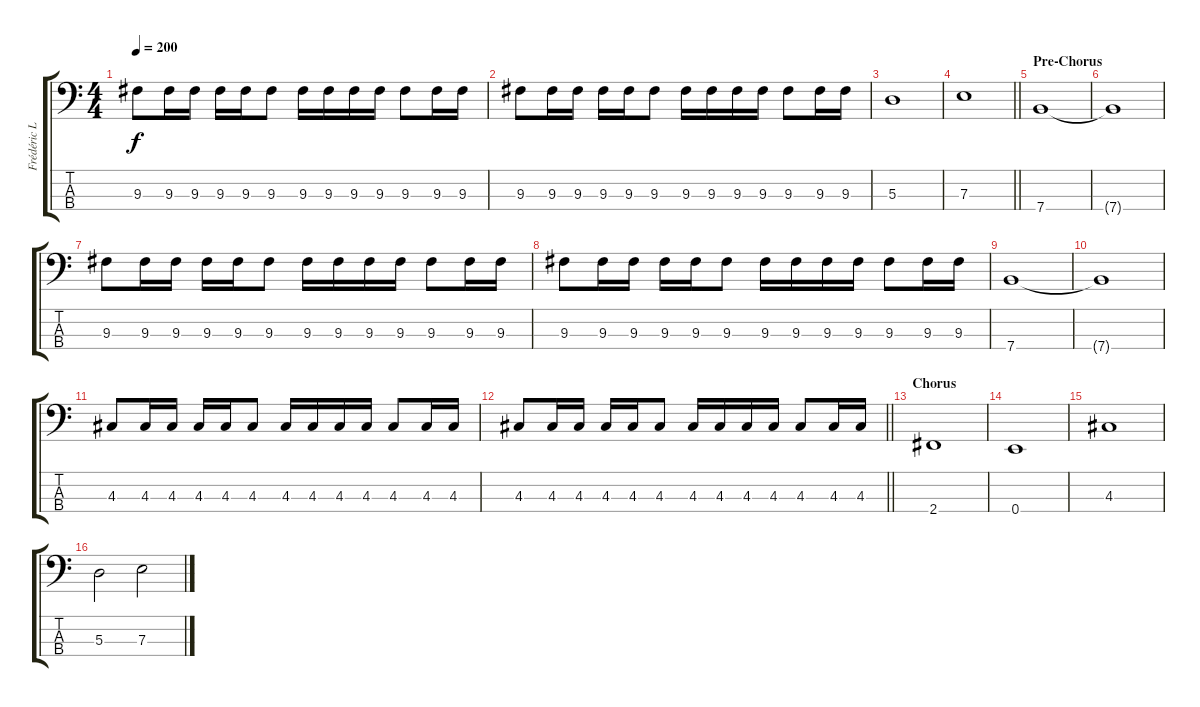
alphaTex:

\track ("Frédéric Leclercq | Bass Gtr." "Frédéric L") {instrument electricbasspick}
\staff {score tabs}
\tuning (G2 D2 A1 E1) {hide}
\ts (4 4)
\tempo 200
\clef f4
\ks c
9.3.8{dy f} 9.3.16 9.3.16 9.3.16 9.3.16 9.3.8 9.3.16 9.3.16 9.3.16 9.3.16 9.3.8 9.3.16 9.3.16 |
9.3.8 9.3.16 9.3.16 9.3.16 9.3.16 9.3.8 9.3.16 9.3.16 9.3.16 9.3.16 9.3.8 9.3.16 9.3.16 |
5.3.1 |
\barLineRight lightlight
7.3.1 |
\section ("" "Pre-Chorus")
7.4.1 |
7.4{t}.1 |
9.3.8 9.3.16 9.3.16 9.3.16 9.3.16 9.3.8 9.3.16 9.3.16 9.3.16 9.3.16 9.3.8 9.3.16 9.3.16 |
9.3.8 9.3.16 9.3.16 9.3.16 9.3.16 9.3.8 9.3.16 9.3.16 9.3.16 9.3.16 9.3.8 9.3.16 9.3.16 |
7.4.1 |
7.4{t}.1 |
4.3.8 4.3.16 4.3.16 4.3.16 4.3.16 4.3.8 4.3.16 4.3.16 4.3.16 4.3.16 4.3.8 4.3.16 4.3.16 |
\barLineRight lightlight
4.3.8 4.3.16 4.3.16 4.3.16 4.3.16 4.3.8 4.3.16 4.3.16 4.3.16 4.3.16 4.3.8 4.3.16 4.3.16 |
\section ("" "Chorus")
2.4.1 |
0.4.1 |
4.3.1 |
5.3.2 7.3.2
